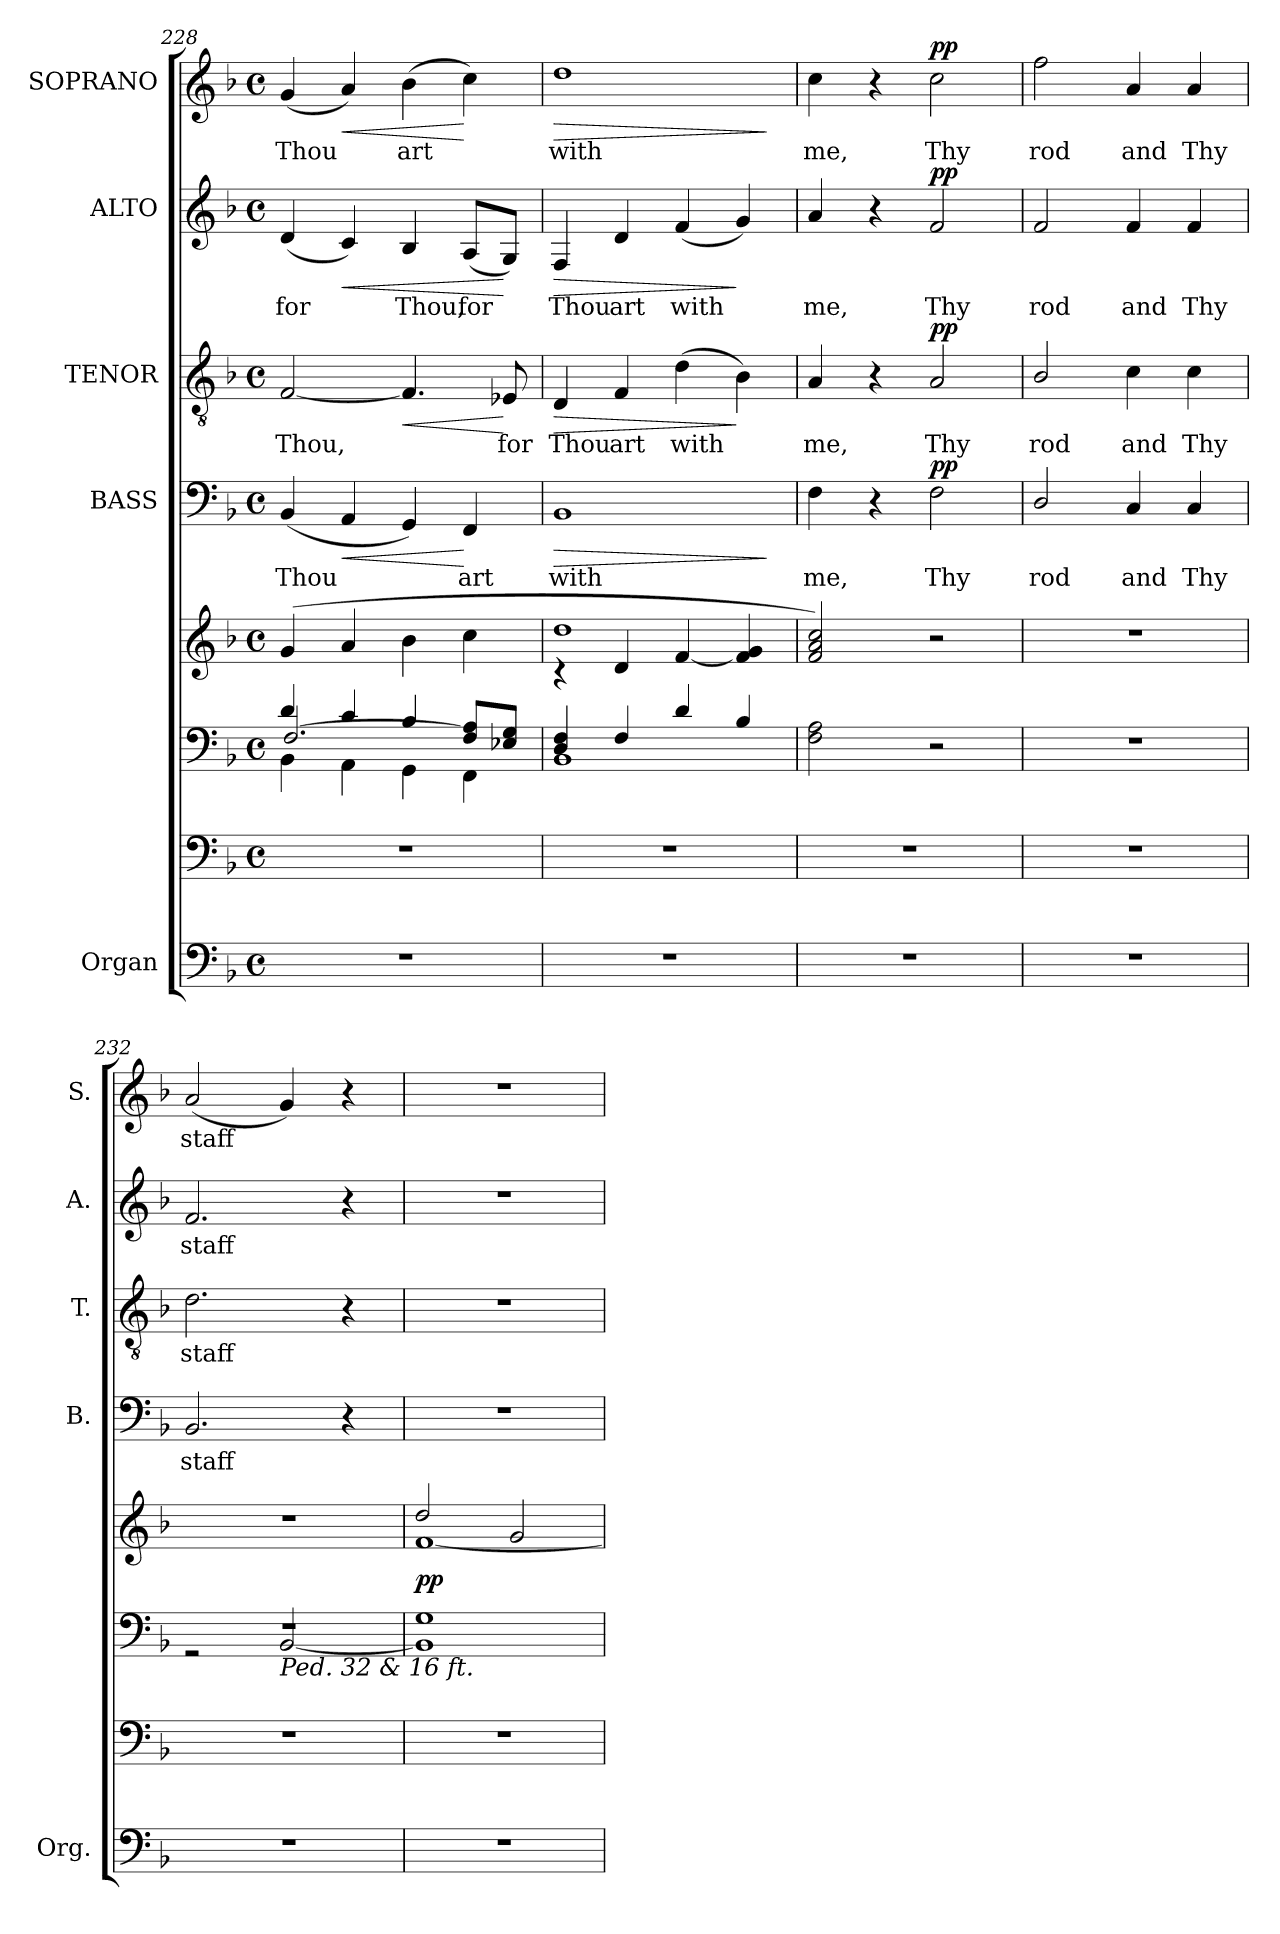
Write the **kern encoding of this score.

**kern	**kern	**kern	**kern	**dynam	**kern	**text	**dynam	**kern	**text	**dynam	**kern	**text	**dynam	**kern	**text	**dynam
*part5	*part5	*part5	*part5	*part5	*part4	*part4	*part4	*part3	*part3	*part3	*part2	*part2	*part2	*part1	*part1	*part1
*staff8	*staff7	*staff6	*staff5	*staff5/6/7/8	*staff4	*staff4	*staff4	*staff3	*staff3	*staff3	*staff2	*staff2	*staff2	*staff1	*staff1	*staff1
*I"Organ	*	*	*	*	*I"BASS	*	*	*I"TENOR	*	*	*I"ALTO	*	*	*I"SOPRANO	*	*
*I'Org.	*	*	*	*	*I'B.	*	*	*I'T.	*	*	*I'A.	*	*	*I'S.	*	*
*clefF4	*clefF4	*clefF4	*clefG2	*	*clefF4	*	*	*clefGv2	*	*	*clefG2	*	*	*clefG2	*	*
*	*	*	*	*	*	*	*	*ITrd7c12	*	*	*	*	*	*	*	*
*k[b-]	*k[b-]	*k[b-]	*k[b-]	*	*k[b-]	*	*	*k[b-]	*	*	*k[b-]	*	*	*k[b-]	*	*
*F:	*F:	*F:	*F:	*	*F:	*	*	*F:	*	*	*F:	*	*	*F:	*	*
*M4/4	*M4/4	*M4/4	*M4/4	*	*M4/4	*	*	*M4/4	*	*	*M4/4	*	*	*M4/4	*	*
*met(c)	*met(c)	*met(c)	*met(c)	*	*met(c)	*	*	*met(c)	*	*	*met(c)	*	*	*met(c)	*	*
=228	=228	=228	=228	=228	=228	=228	=228	=228	=228	=228	=228	=228	=228	=228	=228	=228
*	*	*^	*	*	*	*	*	*	*	*	*	*	*	*	*	*
*	*	*	*^	*	*	*	*	*	*	*	*	*	*	*	*	*	*
!	!	!	!	!	!	!	!	!LO:LY:b:color=#000000	!	!	!	!	!	!	!	!	!	!
!	!	!	!	!	!	!	!	!	!	!	!LO:LY:b:color=#000000	!	!	!	!	!	!	!
!	!	!	!	!	!	!	!	!	!	!	!	!	!	!LO:LY:b:color=#000000	!	!	!	!
!	!	!	!	!	!	!	!	!	!	!	!	!	!	!	!	!	!LO:LY:b:color=#000000	!
1r	1r	4di/	4BB-i\	[2.Fi/	(4gi/	.	(4BB-i/	Thou	.	[2FFi/	Thou,	.	(4di/	for	.	(4gi/	Thou	.
!	!	!	!	!	!	!	!	!	!LO:HP:b	!	!	!	!	!	!LO:HP:b	!	!	!LO:HP:b
.	.	4ci/	4AAi\	.	4ai/	.	4AAi/	.	<	.	.	.	4ci/)	.	<	4ai/)	.	<
!	!	!	!	!	!	!	!	!	!	!	!	!LO:HP:b	!	!	!	!	!	!
!	!	!	!	!	!	!	!	!	!	!	!	!	!	!LO:LY:b:color=#000000	!	!	!	!
!	!	!	!	!	!	!	!	!	!	!	!	!	!	!	!	!	!LO:LY:b:color=#000000	!
.	.	4B-i/	4GGi\	.	4b-i\	.	4GGi/)	.	.	4.FFi/]	.	<	4B-i/	Thou,	.	(4b-i\	art	.
!	!	!	!	!	!	!	!	!LO:LY:b:color=#000000	!	!	!	!	!	!	!	!	!	!
!	!	!	!	!	!	!	!	!	!	!	!	!	!	!LO:LY:b:color=#000000	!	!	!	!
.	.	8Fi/] 8AiL	4FFi\	4ryy	4cci\	.	4FFi/	art	[	.	.	.	(8Ai/L	for	.	4cci\)	.	[
!	!	!	!	!	!	!	!	!	!	!	!LO:LY:b:color=#000000	!	!	!	!	!	!	!
.	.	8E-Xi/ 8GiJ	.	.	.	.	.	.	.	8EE-Xi/	for	[	8Gi/J)	.	[	.	.	.
*	*	*	*v	*v	*	*	*	*	*	*	*	*	*	*	*	*	*	*
=229	=229	=229	=229	=229	=229	=229	=229	=229	=229	=229	=229	=229	=229	=229	=229	=229	=229
*	*	*	*	*^	*	*	*	*	*	*	*	*	*	*	*	*	*
!	!	!	!	!	!	!	!	!LO:LY:b:color=#000000	!LO:HP:b	!	!	!	!	!	!	!	!	!
!	!	!	!	!	!	!	!	!	!	!	!LO:LY:b:color=#000000	!LO:HP:b	!	!	!	!	!	!
!	!	!	!	!	!	!	!	!	!	!	!	!	!	!LO:LY:b:color=#000000	!LO:HP:b	!	!	!
!	!	!	!	!	!	!	!	!	!	!	!	!	!	!	!	!	!LO:LY:b:color=#000000	!LO:HP:b
1r	1r	4Di/ 4Fi	1BB-i	1ddi	4r	.	1BB-i	with	>	4DDi/	Thou	>	4Fi/	Thou	>	1ddi	with	>
!	!	!	!	!	!	!	!	!	!	!	!LO:LY:b:color=#000000	!	!	!	!	!	!	!
!	!	!	!	!	!	!	!	!	!	!	!	!	!	!LO:LY:b:color=#000000	!	!	!	!
.	.	4Fi/	.	.	4di/	.	.	.	.	4FFi/	art	.	4di/	art	.	.	.	.
!	!	!	!	!	!	!	!	!	!	!	!LO:LY:b:color=#000000	!	!	!	!	!	!	!
!	!	!	!	!	!	!	!	!	!	!	!	!	!	!LO:LY:b:color=#000000	!	!	!	!
.	.	4di/	.	.	[4fi/	.	.	.	.	(4Di\	with	.	(4fi/	with	.	.	.	.
.	.	4B-i/	.	.	4fi/] 4gi	.	.	.	.	4BB-i\)	.	]	4gi/)	.	]	.	.	.
*	*	*v	*v	*	*	*	*	*	*	*	*	*	*	*	*	*	*	*
*	*	*	*v	*v	*	*	*	*	*	*	*	*	*	*	*	*	*
.	.	.	.	.	.	.	]	.	.	.	.	.	.	.	.	]
!!LO:PB:g=z
=230	=230	=230	=230	=230	=230	=230	=230	=230	=230	=230	=230	=230	=230	=230	=230	=230
!	!	!	!	!	!	!LO:LY:b:color=#000000	!	!	!	!	!	!	!	!	!	!
!	!	!	!	!	!	!	!	!	!LO:LY:b:color=#000000	!	!	!	!	!	!	!
!	!	!	!	!	!	!	!	!	!	!	!	!LO:LY:b:color=#000000	!	!	!	!
!	!	!	!	!	!	!	!	!	!	!	!	!	!	!	!LO:LY:b:color=#000000	!
1r	1r	2Fi\ 2Ai	2fi/ 2ai 2cci)	.	4Fi\	me,	.	4AAi/	me,	.	4ai/	me,	.	4cci\	me,	.
.	.	.	.	.	4r	.	.	4r	.	.	4r	.	.	4r	.	.
!	!	!	!	!	!	!LO:LY:b:color=#000000	!	!	!	!	!	!	!	!	!	!
!	!	!	!	!	!	!	!	!	!LO:LY:b:color=#000000	!	!	!	!	!	!	!
!	!	!	!	!	!	!	!	!	!	!	!	!LO:LY:b:color=#000000	!	!	!	!
!	!	!	!	!	!	!	!	!	!	!	!	!	!	!	!LO:LY:b:color=#000000	!
.	.	2r	2r	.	2Fi\	Thy	pp	2AAi/	Thy	pp	2fi/	Thy	pp	2cci\	Thy	pp
=231	=231	=231	=231	=231	=231	=231	=231	=231	=231	=231	=231	=231	=231	=231	=231	=231
!	!	!	!	!	!	!LO:LY:b:color=#000000	!	!	!	!	!	!	!	!	!	!
!	!	!	!	!	!	!	!	!	!LO:LY:b:color=#000000	!	!	!	!	!	!	!
!	!	!	!	!	!	!	!	!	!	!	!	!LO:LY:b:color=#000000	!	!	!	!
!	!	!	!	!	!	!	!	!	!	!	!	!	!	!	!LO:LY:b:color=#000000	!
1r	1r	1r	1r	.	2Di/	rod	.	2BB-i/	rod	.	2fi/	rod	.	2ffi\	rod	.
!	!	!	!	!	!	!LO:LY:b:color=#000000	!	!	!	!	!	!	!	!	!	!
!	!	!	!	!	!	!	!	!	!LO:LY:b:color=#000000	!	!	!	!	!	!	!
!	!	!	!	!	!	!	!	!	!	!	!	!LO:LY:b:color=#000000	!	!	!	!
!	!	!	!	!	!	!	!	!	!	!	!	!	!	!	!LO:LY:b:color=#000000	!
.	.	.	.	.	4Ci/	and	.	4Ci\	and	.	4fi/	and	.	4ai/	and	.
!	!	!	!	!	!	!LO:LY:b:color=#000000	!	!	!	!	!	!	!	!	!	!
!	!	!	!	!	!	!	!	!	!LO:LY:b:color=#000000	!	!	!	!	!	!	!
!	!	!	!	!	!	!	!	!	!	!	!	!LO:LY:b:color=#000000	!	!	!	!
!	!	!	!	!	!	!	!	!	!	!	!	!	!	!	!LO:LY:b:color=#000000	!
.	.	.	.	.	4Ci/	Thy	.	4Ci\	Thy	.	4fi/	Thy	.	4ai/	Thy	.
=232	=232	=232	=232	=232	=232	=232	=232	=232	=232	=232	=232	=232	=232	=232	=232	=232
*	*	*^	*	*	*	*	*	*	*	*	*	*	*	*	*	*
!	!	!	!	!	!	!	!LO:LY:b:color=#000000	!	!	!	!	!	!	!	!	!	!
!	!	!	!	!	!	!	!	!	!	!LO:LY:b:color=#000000	!	!	!	!	!	!	!
!	!	!	!	!	!	!	!	!	!	!	!	!	!LO:LY:b:color=#000000	!	!	!	!
!	!	!	!	!	!	!	!	!	!	!	!	!	!	!	!	!LO:LY:b:color=#000000	!
1r	1r	1r	2r	1r	.	2.BB-i/	staff	.	2.Di\	staff	.	2.fi/	staff	.	(2ai/	staff	.
!	!	!	!LO:TX:b:i:t=Ped. 32 & 16 ft.	!	!	!	!	!	!	!	!	!	!	!	!	!	!
.	.	.	[2BB-i/	.	.	.	.	.	.	.	.	.	.	.	4gi/)	.	.
.	.	.	.	.	.	4r	.	.	4r	.	.	4r	.	.	4r	.	.
=233	=233	=233	=233	=233	=233	=233	=233	=233	=233	=233	=233	=233	=233	=233	=233	=233	=233
*	*	*	*	*^	*	*	*	*	*	*	*	*	*	*	*	*	*
1r	1r	1Gi	1BB-i]	2ddi/	[1fi	pp	1r	.	.	1r	.	.	1r	.	.	1r	.	.
.	.	.	.	2gi/	.	.	.	.	.	.	.	.	.	.	.	.	.	.
*	*	*v	*v	*	*	*	*	*	*	*	*	*	*	*	*	*	*	*
*	*	*	*v	*v	*	*	*	*	*	*	*	*	*	*	*	*	*
=	=	=	=	=	=	=	=	=	=	=	=	=	=	=	=	=
*-	*-	*-	*-	*-	*-	*-	*-	*-	*-	*-	*-	*-	*-	*-	*-	*-
